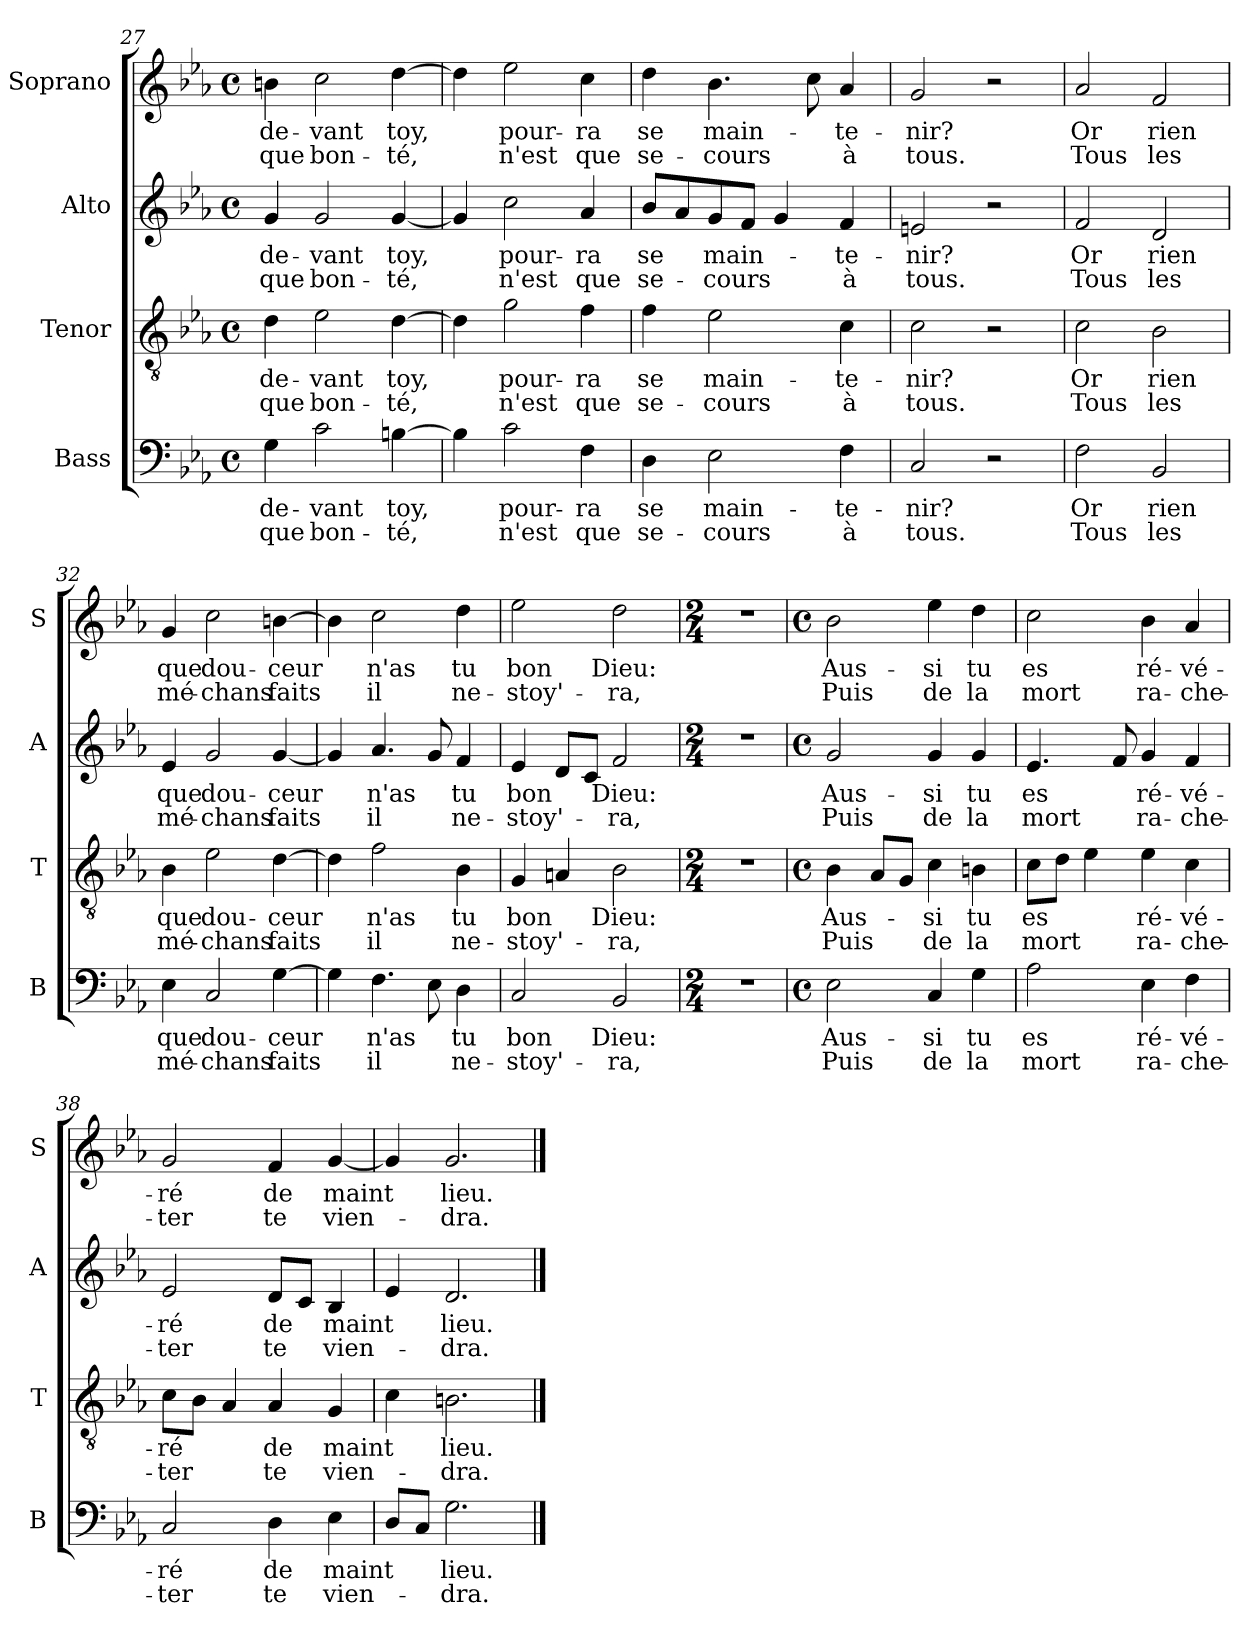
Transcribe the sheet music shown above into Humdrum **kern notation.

**kern	**text	**text	**kern	**text	**text	**kern	**text	**text	**kern	**text	**text
*part4	*part4	*part4	*part3	*part3	*part3	*part2	*part2	*part2	*part1	*part1	*part1
*staff4	*staff4	*staff4	*staff3	*staff3	*staff3	*staff2	*staff2	*staff2	*staff1	*staff1	*staff1
*I"Bass	*	*	*I"Tenor	*	*	*I"Alto	*	*	*I"Soprano	*	*
*I'B	*	*	*I'T	*	*	*I'A	*	*	*I'S	*	*
*clefF4	*	*	*clefGv2	*	*	*clefG2	*	*	*clefG2	*	*
*k[b-e-a-]	*	*	*k[b-e-a-]	*	*	*k[b-e-a-]	*	*	*k[b-e-a-]	*	*
*E-:	*	*	*E-:	*	*	*E-:	*	*	*E-:	*	*
*M4/4	*	*	*M4/4	*	*	*M4/4	*	*	*M4/4	*	*
*met(c)	*	*	*met(c)	*	*	*met(c)	*	*	*met(c)	*	*
=27	=27	=27	=27	=27	=27	=27	=27	=27	=27	=27	=27
!	!LO:LY:b	!LO:LY:b	!	!LO:LY:b	!LO:LY:b	!	!LO:LY:b	!LO:LY:b	!	!LO:LY:b	!LO:LY:b
4G\	de-	que	4d\	de-	que	4g/	de-	que	4bn\	de-	que
!	!LO:LY:b	!LO:LY:b	!	!LO:LY:b	!LO:LY:b	!	!LO:LY:b	!LO:LY:b	!	!LO:LY:b	!LO:LY:b
2c\	-vant	bon-	2e-\	-vant	bon-	2g/	-vant	bon-	2cc\	-vant	bon-
!	!LO:LY:b	!LO:LY:b	!	!LO:LY:b	!LO:LY:b	!	!LO:LY:b	!LO:LY:b	!	!LO:LY:b	!LO:LY:b
[4Bn\	toy,	-té,	[4d\	toy,	-té,	[4g/	toy,	-té,	[4dd\	toy,	-té,
=28	=28	=28	=28	=28	=28	=28	=28	=28	=28	=28	=28
4B\]	.	.	4d\]	.	.	4g/]	.	.	4dd\]	.	.
!	!LO:LY:b	!LO:LY:b	!	!LO:LY:b	!LO:LY:b	!	!LO:LY:b	!LO:LY:b	!	!LO:LY:b	!LO:LY:b
2c\	pour-	n'est	2g\	pour-	n'est	2cc\	pour-	n'est	2ee-\	pour-	n'est
!	!LO:LY:b	!LO:LY:b	!	!LO:LY:b	!LO:LY:b	!	!LO:LY:b	!LO:LY:b	!	!LO:LY:b	!LO:LY:b
4F\	-ra	que	4f\	-ra	que	4a-/	-ra	que	4cc\	-ra	que
=29	=29	=29	=29	=29	=29	=29	=29	=29	=29	=29	=29
!	!LO:LY:b	!LO:LY:b	!	!LO:LY:b	!LO:LY:b	!	!LO:LY:b	!LO:LY:b	!	!LO:LY:b	!LO:LY:b
4D\	se	se-	4f\	se	se-	8b-/L	se	se-	4dd\	se	se-
.	.	.	.	.	.	8a-/	.	.	.	.	.
!	!LO:LY:b	!LO:LY:b	!	!LO:LY:b	!LO:LY:b	!	!LO:LY:b	!LO:LY:b	!	!LO:LY:b	!LO:LY:b
2E-\	main-	-cours	2e-\	main-	-cours	8g/	main-	-cours	4.b-\	main-	-cours
.	.	.	.	.	.	8f/J	.	.	.	.	.
.	.	.	.	.	.	4g/	.	.	.	.	.
.	.	.	.	.	.	.	.	.	8cc\	.	.
!	!LO:LY:b	!LO:LY:b	!	!LO:LY:b	!LO:LY:b	!	!LO:LY:b	!LO:LY:b	!	!LO:LY:b	!LO:LY:b
4F\	-te-	à	4c\	-te-	à	4f/	-te-	à	4a-/	-te-	à
=30	=30	=30	=30	=30	=30	=30	=30	=30	=30	=30	=30
!	!LO:LY:b	!LO:LY:b	!	!LO:LY:b	!LO:LY:b	!	!LO:LY:b	!LO:LY:b	!	!LO:LY:b	!LO:LY:b
2C/	-nir?	tous.	2c\	-nir?	tous.	2en/	-nir?	tous.	2g/	-nir?	tous.
2r	.	.	2r	.	.	2r	.	.	2r	.	.
!!LO:PB:g=z
=31	=31	=31	=31	=31	=31	=31	=31	=31	=31	=31	=31
!	!LO:LY:b	!LO:LY:b	!	!LO:LY:b	!LO:LY:b	!	!LO:LY:b	!LO:LY:b	!	!LO:LY:b	!LO:LY:b
2F\	Or	Tous	2c\	Or	Tous	2f/	Or	Tous	2a-/	Or	Tous
!	!LO:LY:b	!LO:LY:b	!	!LO:LY:b	!LO:LY:b	!	!LO:LY:b	!LO:LY:b	!	!LO:LY:b	!LO:LY:b
2BB-/	rien	les	2B-\	rien	les	2d/	rien	les	2f/	rien	les
=32	=32	=32	=32	=32	=32	=32	=32	=32	=32	=32	=32
!	!LO:LY:b	!LO:LY:b	!	!LO:LY:b	!LO:LY:b	!	!LO:LY:b	!LO:LY:b	!	!LO:LY:b	!LO:LY:b
4E-\	que	mé-	4B-\	que	mé-	4e-/	que	mé-	4g/	que	mé-
!	!LO:LY:b	!LO:LY:b	!	!LO:LY:b	!LO:LY:b	!	!LO:LY:b	!LO:LY:b	!	!LO:LY:b	!LO:LY:b
2C/	dou-	-chans	2e-\	dou-	-chans	2g/	dou-	-chans	2cc\	dou-	-chans
!	!LO:LY:b	!LO:LY:b	!	!LO:LY:b	!LO:LY:b	!	!LO:LY:b	!LO:LY:b	!	!LO:LY:b	!LO:LY:b
[4G\	-ceur	faits	[4d\	-ceur	faits	[4g/	-ceur	faits	[4bn\	-ceur	faits
=33	=33	=33	=33	=33	=33	=33	=33	=33	=33	=33	=33
4G\]	.	.	4d\]	.	.	4g/]	.	.	4b\]	.	.
!	!LO:LY:b	!LO:LY:b	!	!LO:LY:b	!LO:LY:b	!	!LO:LY:b	!LO:LY:b	!	!LO:LY:b	!LO:LY:b
4.F\	n'as	il	2f\	n'as	il	4.a-/	n'as	il	2cc\	n'as	il
8E-\	.	.	.	.	.	8g/	.	.	.	.	.
!	!LO:LY:b	!LO:LY:b	!	!LO:LY:b	!LO:LY:b	!	!LO:LY:b	!LO:LY:b	!	!LO:LY:b	!LO:LY:b
4D\	tu	ne-	4B-\	tu	ne-	4f/	tu	ne-	4dd\	tu	ne-
=34	=34	=34	=34	=34	=34	=34	=34	=34	=34	=34	=34
!	!LO:LY:b	!LO:LY:b	!	!LO:LY:b	!LO:LY:b	!	!LO:LY:b	!LO:LY:b	!	!LO:LY:b	!LO:LY:b
2C/	bon	-stoy'-	4G/	bon	-stoy'-	4e-/	bon	-stoy'-	2ee-\	bon	-stoy'-
.	.	.	4An/	.	.	8d/L	.	.	.	.	.
.	.	.	.	.	.	8c/J	.	.	.	.	.
!	!LO:LY:b	!LO:LY:b	!	!LO:LY:b	!LO:LY:b	!	!LO:LY:b	!LO:LY:b	!	!LO:LY:b	!LO:LY:b
2BB-/	Dieu:	-ra,	2B-\	Dieu:	-ra,	2f/	Dieu:	-ra,	2dd\	Dieu:	-ra,
=35	=35	=35	=35	=35	=35	=35	=35	=35	=35	=35	=35
*M2/4	*	*	*M2/4	*	*	*M2/4	*	*	*M2/4	*	*
2r	.	.	2r	.	.	2r	.	.	2r	.	.
!!LO:LB:g=z
=36	=36	=36	=36	=36	=36	=36	=36	=36	=36	=36	=36
*M4/4	*	*	*M4/4	*	*	*M4/4	*	*	*M4/4	*	*
*met(c)	*	*	*met(c)	*	*	*met(c)	*	*	*met(c)	*	*
!	!LO:LY:b	!LO:LY:b	!	!LO:LY:b	!LO:LY:b	!	!LO:LY:b	!LO:LY:b	!	!LO:LY:b	!LO:LY:b
2E-\	Aus-	Puis	4B-\	Aus-	Puis	2g/	Aus-	Puis	2b-\	Aus-	Puis
.	.	.	8A-/L	.	.	.	.	.	.	.	.
.	.	.	8G/J	.	.	.	.	.	.	.	.
!	!LO:LY:b	!LO:LY:b	!	!LO:LY:b	!LO:LY:b	!	!LO:LY:b	!LO:LY:b	!	!LO:LY:b	!LO:LY:b
4C/	-si	de	4c\	-si	de	4g/	-si	de	4ee-\	-si	de
!	!LO:LY:b	!LO:LY:b	!	!LO:LY:b	!LO:LY:b	!	!LO:LY:b	!LO:LY:b	!	!LO:LY:b	!LO:LY:b
4G\	tu	la	4Bn\	tu	la	4g/	tu	la	4dd\	tu	la
=37	=37	=37	=37	=37	=37	=37	=37	=37	=37	=37	=37
!	!LO:LY:b	!LO:LY:b	!	!LO:LY:b	!LO:LY:b	!	!LO:LY:b	!LO:LY:b	!	!LO:LY:b	!LO:LY:b
2A-\	es	mort	8c\L	es	mort	4.e-/	es	mort	2cc\	es	mort
.	.	.	8d\J	.	.	.	.	.	.	.	.
.	.	.	4e-\	.	.	.	.	.	.	.	.
.	.	.	.	.	.	8f/	.	.	.	.	.
!	!LO:LY:b	!LO:LY:b	!	!LO:LY:b	!LO:LY:b	!	!LO:LY:b	!LO:LY:b	!	!LO:LY:b	!LO:LY:b
4E-\	ré-	ra-	4e-\	ré-	ra-	4g/	ré-	ra-	4b-\	ré-	ra-
!	!LO:LY:b	!LO:LY:b	!	!LO:LY:b	!LO:LY:b	!	!LO:LY:b	!LO:LY:b	!	!LO:LY:b	!LO:LY:b
4F\	-vé-	-che-	4c\	-vé-	-che-	4f/	-vé-	-che-	4a-/	-vé-	-che-
=38	=38	=38	=38	=38	=38	=38	=38	=38	=38	=38	=38
!	!LO:LY:b	!LO:LY:b	!	!LO:LY:b	!LO:LY:b	!	!LO:LY:b	!LO:LY:b	!	!LO:LY:b	!LO:LY:b
2C/	-ré	-ter	8c\L	-ré	-ter	2e-/	-ré	-ter	2g/	-ré	-ter
.	.	.	8B-\J	.	.	.	.	.	.	.	.
.	.	.	4A-/	.	.	.	.	.	.	.	.
!	!LO:LY:b	!LO:LY:b	!	!LO:LY:b	!LO:LY:b	!	!LO:LY:b	!LO:LY:b	!	!LO:LY:b	!LO:LY:b
4D\	de	te	4A-/	de	te	8d/L	de	te	4f/	de	te
.	.	.	.	.	.	8c/J	.	.	.	.	.
!	!LO:LY:b	!LO:LY:b	!	!LO:LY:b	!LO:LY:b	!	!LO:LY:b	!LO:LY:b	!	!LO:LY:b	!LO:LY:b
4E-\	maint	vien-	4G/	maint	vien-	4B-/	maint	vien-	[4g/	maint	vien-
=39	=39	=39	=39	=39	=39	=39	=39	=39	=39	=39	=39
8D/L	.	.	4c\	.	.	4e-/	.	.	4g/]	.	.
8C/J	.	.	.	.	.	.	.	.	.	.	.
!	!LO:LY:b	!LO:LY:b	!	!LO:LY:b	!LO:LY:b	!	!LO:LY:b	!LO:LY:b	!	!LO:LY:b	!LO:LY:b
2.G\	lieu.	-dra.	2.Bn\	lieu.	-dra.	2.d/	lieu.	-dra.	2.g/	lieu.	-dra.
==	==	==	==	==	==	==	==	==	==	==	==
*-	*-	*-	*-	*-	*-	*-	*-	*-	*-	*-	*-
